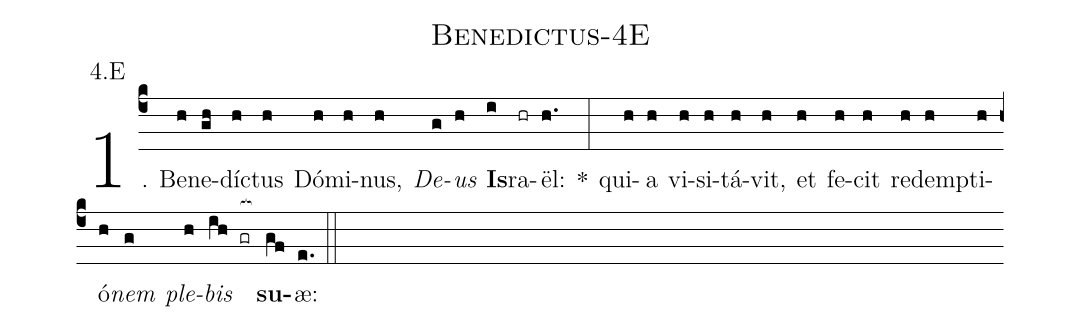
name: Benedictus-4E;
annotation: 4.E;
%%
(c4)1. Be(h)ne(gh)díc(h)tus(h) Dó(h)mi(h)nus,(h) <i>De</i>(g)<i>us</i>(h) <b>Is</b>(i)ra(hr)ël:(h.) *(:) qui(h)a(h) vi(h)si(h)tá(h)vit,(h) et(h) fe(h)cit(h) red(h)emp(h)ti(h)ó(h)<i>nem</i>(g) <i>ple</i>(h)<i>bis</i>(ih gr[ocb:1{]) <b>su</b>(gf[ocb:0}])æ:(e.) (::)
